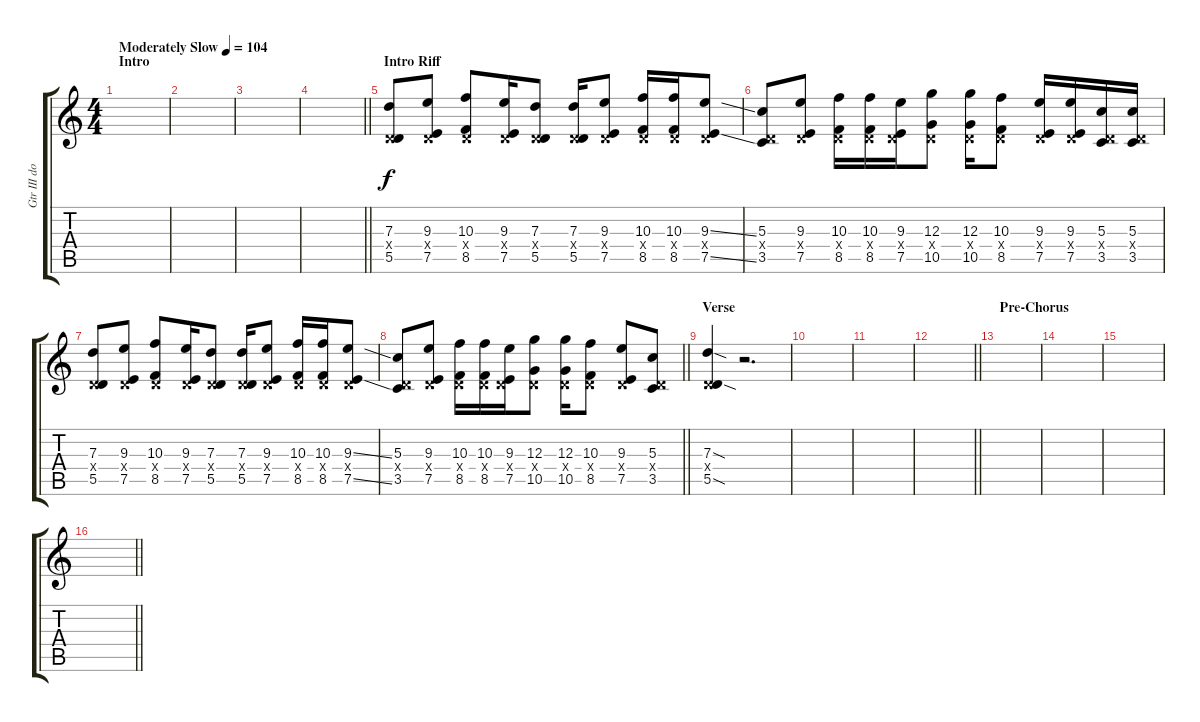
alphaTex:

\track ("Gtr III doubled" "Gtr III do") {instrument distortionguitar}
\staff {score tabs}
\tuning (E4 B3 G3 D3 A2 D2) {hide}
\ts (4 4)
\section ("" "Intro")
\tempo (104 "Moderately Slow")
\clef g2
\ks c
|
|
|
\barLineRight lightlight
|
\section ("" "Intro Riff")
(7.3 0.4{x} 5.5).8 (9.3 0.4{x} 7.5).8 (10.3 0.4{x} 8.5).8 (9.3 0.4{x} 7.5).16 (7.3 0.4{x} 5.5).8 (7.3 0.4{x} 5.5).16 (9.3 0.4{x} 7.5).8 (10.3 0.4{x} 8.5).16 (10.3 0.4{x} 8.5).16 (9.3{ss} 0.4{x} 7.5{ss}).8 |
(5.3 0.4{x} 3.5).8 (9.3 0.4{x} 7.5).8 (10.3 0.4{x} 8.5).16 (10.3 0.4{x} 8.5).16 (9.3 0.4{x} 7.5).16 (12.3 0.4{x} 10.5).8 (12.3 0.4{x} 10.5).16 (10.3 0.4{x} 8.5).8 (9.3 0.4{x} 7.5).16 (9.3 0.4{x} 7.5).16 (5.3 0.4{x} 3.5).16 (5.3 0.4{x} 3.5).16 |
(7.3 0.4{x} 5.5).8 (9.3 0.4{x} 7.5).8 (10.3 0.4{x} 8.5).8 (9.3 0.4{x} 7.5).16 (7.3 0.4{x} 5.5).8 (7.3 0.4{x} 5.5).16 (9.3 0.4{x} 7.5).8 (10.3 0.4{x} 8.5).16 (10.3 0.4{x} 8.5).16 (9.3{ss} 0.4{x} 7.5{ss}).8 |
\barLineRight lightlight
(5.3 0.4{x} 3.5).8 (9.3 0.4{x} 7.5).8 (10.3 0.4{x} 8.5).16 (10.3 0.4{x} 8.5).16 (9.3 0.4{x} 7.5).16 (12.3 0.4{x} 10.5).8 (12.3 0.4{x} 10.5).16 (10.3 0.4{x} 8.5).8 (9.3 0.4{x} 7.5).8 (5.3 0.4{x} 3.5).8 |
\section ("" "Verse")
(7.3{sod} 0.4{x} 5.5{sod}).4 r.2{d} |
|
|
\barLineRight lightlight
|
\section ("" "Pre-Chorus")
|
|
|
\barLineRight lightlight
